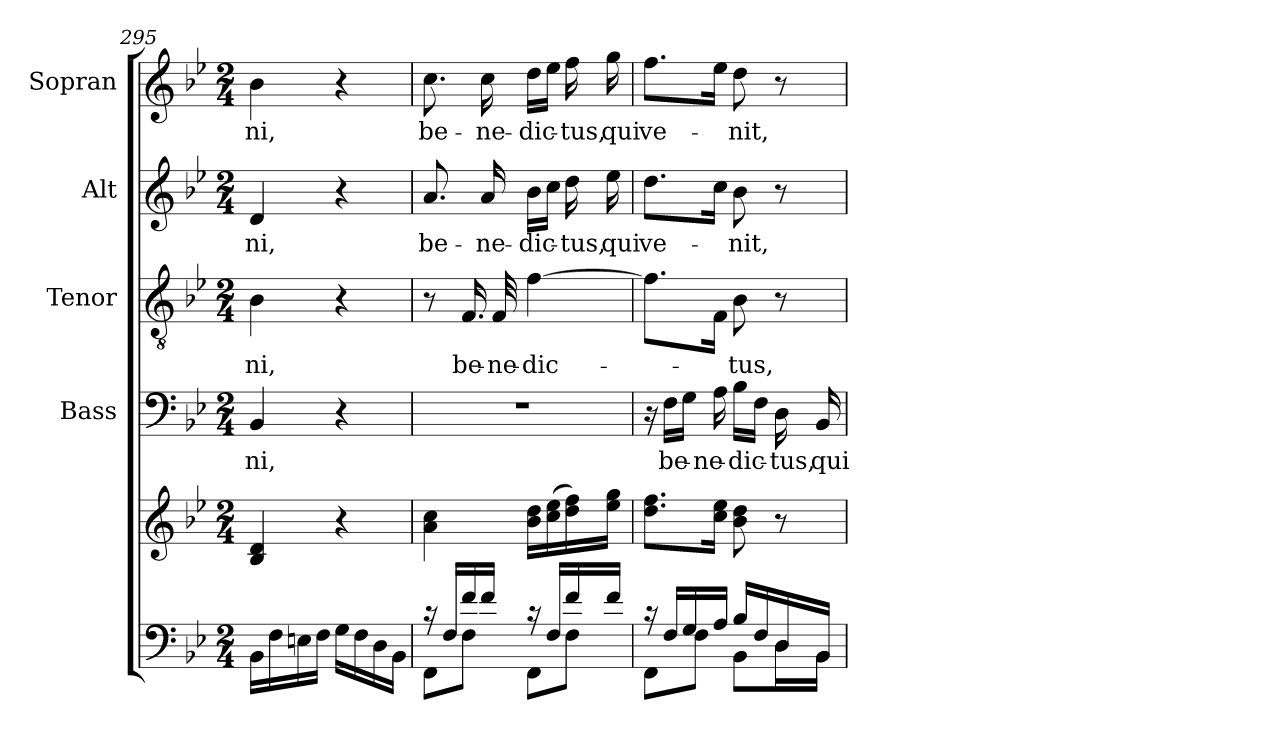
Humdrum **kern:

**kern	**kern	**kern	**text	**kern	**text	**kern	**text	**kern	**text
*part5	*part5	*part4	*part4	*part3	*part3	*part2	*part2	*part1	*part1
*staff6	*staff5	*staff4	*staff4	*staff3	*staff3	*staff2	*staff2	*staff1	*staff1
*	*	*I"Bass	*	*I"Tenor	*	*I"Alt	*	*I"Sopran	*
*	*	*I'B.	*	*I'T.	*	*I'A.	*	*I'S.	*
*clefF4	*clefG2	*clefF4	*	*clefGv2	*	*clefG2	*	*clefG2	*
*k[b-e-]	*k[b-e-]	*k[b-e-]	*	*k[b-e-]	*	*k[b-e-]	*	*k[b-e-]	*
*B-:	*B-:	*B-:	*	*B-:	*	*B-:	*	*B-:	*
*M2/4	*M2/4	*M2/4	*	*M2/4	*	*M2/4	*	*M2/4	*
=295	=295	=295	=295	=295	=295	=295	=295	=295	=295
!	!	!	!LO:LY:b	!	!LO:LY:b	!	!LO:LY:b	!	!LO:LY:b
16BB-\LL	4B-/ 4d/	4BB-/	-ni,	4B-\	-ni,	4d/	-ni,	4b-\	-ni,
16F\	.	.	.	.	.	.	.	.	.
16En\	.	.	.	.	.	.	.	.	.
16F\JJ	.	.	.	.	.	.	.	.	.
16G\LL	4r	4r	.	4r	.	4r	.	4r	.
16F\	.	.	.	.	.	.	.	.	.
16D\	.	.	.	.	.	.	.	.	.
16BB-\JJ	.	.	.	.	.	.	.	.	.
=296	=296	=296	=296	=296	=296	=296	=296	=296	=296
*^	*	*	*	*	*	*	*	*	*
!	!	!	!	!	!	!	!	!LO:LY:b	!	!LO:LY:b
16rB	8FF\L	4a\ 4cc\	2r	.	8r	.	8.a/	be-	8.cc\	be-
16F/LL	.	.	.	.	.	.	.	.	.	.
!	!	!	!	!	!	!LO:LY:b	!	!	!	!
16f/	8F\J	.	.	.	16.F/	be-	.	.	.	.
!	!	!	!	!	!	!	!	!LO:LY:b	!	!LO:LY:b
16f/JJ	.	.	.	.	.	.	16a/	-ne-	16cc\	-ne-
!	!	!	!	!	!	!LO:LY:b	!	!	!	!
.	.	.	.	.	32F/	-ne-	.	.	.	.
!	!	!	!	!	!	!LO:LY:b	!	!LO:LY:b	!	!LO:LY:b
16rB	8FF\L	16b-\ 16dd\LL	.	.	[4f\	-dic-	16b-\LL	-dic-	16dd\LL	-dic-
16F/LL	.	(>16cc\ 16ee-\	.	.	.	.	16cc\JJ	.	16ee-\JJ	.
!	!	!	!	!	!	!	!	!LO:LY:b	!	!LO:LY:b
16f/	8F\J	16dd\ 16ff\)	.	.	.	.	16dd\	-tus,	16ff\	-tus,
!	!	!	!	!	!	!	!	!LO:LY:b	!	!LO:LY:b
16f/JJ	.	16ee-\ 16gg\JJ	.	.	.	.	16ee-\	qui	16gg\	qui
=297	=297	=297	=297	=297	=297	=297	=297	=297	=297	=297
!	!	!	!	!	!	!	!	!LO:LY:b	!	!LO:LY:b
16rB	8FF\L	8.dd\ 8.ff\L	16r	.	8.f\L]	.	8.dd\L	ve-	8.ff\L	ve-
!	!	!	!	!LO:LY:b	!	!	!	!	!	!
16F/LL	.	.	16F\LL	be-	.	.	.	.	.	.
16G/	8F\J	.	16G\JJ	.	.	.	.	.	.	.
!	!	!	!	!LO:LY:b	!	!	!	!	!	!
16A/JJ	.	16cc\ 16ee-\Jk	16A\	-ne-	16F\Jk	.	16cc\Jk	.	16ee-\Jk	.
!	!	!	!	!LO:LY:b	!	!LO:LY:b	!	!LO:LY:b	!	!LO:LY:b
16B-/LL	8BB-\L	8b-\ 8dd\	16B-\LL	-dic-	8B-\	-tus,	8b-\	-nit,	8dd\	-nit,
16F/	.	.	16F\JJ	.	.	.	.	.	.	.
!	!	!	!	!LO:LY:b	!	!	!	!	!	!
16D/	16D\L	8r	16D\	-tus,	8r	.	8r	.	8r	.
!	!	!	!	!LO:LY:b	!	!	!	!	!	!
16BB-/JJ	16BB-\JJ	.	16BB-/	qui	.	.	.	.	.	.
*v	*v	*	*	*	*	*	*	*	*	*
=	=	=	=	=	=	=	=	=	=
*-	*-	*-	*-	*-	*-	*-	*-	*-	*-
